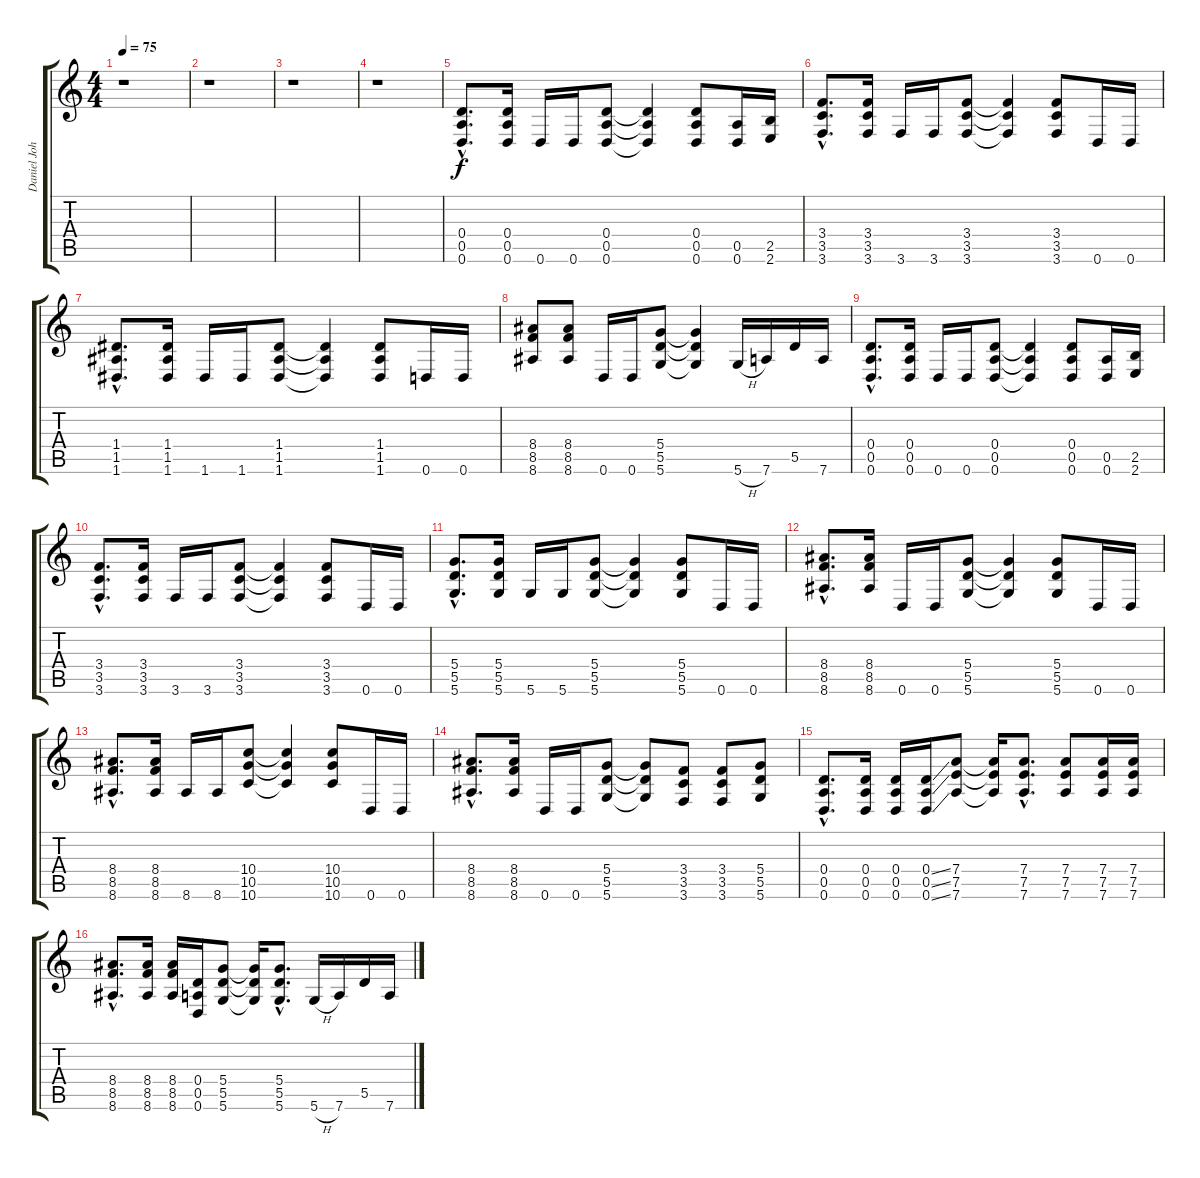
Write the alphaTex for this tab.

\track ("Daniel Johns (gtr3)" "Daniel Joh") {instrument distortionguitar}
\staff {score tabs}
\tuning (E4 B3 G3 D3 A2 D2) {hide}
\ts (4 4)
\tempo 75
\clef g2
\ks c
r.1{dy f} |
r.1 |
r.1 |
r.1 |
(0.4{hac} 0.5{hac} 0.6{hac}).8{d} (0.4 0.5 0.6).16 0.6.16 0.6.16 (0.4 0.5 0.6).8 (0.4{t} 0.5{t} 0.6{t}).4 (0.4 0.5 0.6).8 (0.5 0.6).16 (2.5 2.6).16 |
(3.4{hac} 3.5{hac} 3.6{hac}).8{d} (3.4 3.5 3.6).16 3.6.16 3.6.16 (3.4 3.5 3.6).8 (3.4{t} 3.5{t} 3.6{t}).4 (3.4 3.5 3.6).8 0.6.16 0.6.16 |
(1.4{hac} 1.5{hac} 1.6{hac}).8{d} (1.4 1.5 1.6).16 1.6.16 1.6.16 (1.4 1.5 1.6).8 (1.4{t} 1.5{t} 1.6{t}).4 (1.4 1.5 1.6).8 0.6.16 0.6.16 |
(8.4 8.5 8.6).8 (8.4 8.5 8.6).8 0.6.16 0.6.16 (5.4 5.5 5.6).8 (5.4{t} 5.5{t} 5.6{t}).4 5.6{h}.16 7.6.16 5.5.16 7.6.16 |
(0.4{hac} 0.5{hac} 0.6{hac}).8{d} (0.4 0.5 0.6).16 0.6.16 0.6.16 (0.4 0.5 0.6).8 (0.4{t} 0.5{t} 0.6{t}).4 (0.4 0.5 0.6).8 (0.5 0.6).16 (2.5 2.6).16 |
(3.4{hac} 3.5{hac} 3.6{hac}).8{d} (3.4 3.5 3.6).16 3.6.16 3.6.16 (3.4 3.5 3.6).8 (3.4{t} 3.5{t} 3.6{t}).4 (3.4 3.5 3.6).8 0.6.16 0.6.16 |
(5.4{hac} 5.5{hac} 5.6{hac}).8{d} (5.4 5.5 5.6).16 5.6.16 5.6.16 (5.4 5.5 5.6).8 (5.4{t} 5.5{t} 5.6{t}).4 (5.4 5.5 5.6).8 0.6.16 0.6.16 |
(8.4{hac} 8.5{hac} 8.6{hac}).8{d} (8.4 8.5 8.6).16 0.6.16 0.6.16 (5.4 5.5 5.6).8 (5.4{t} 5.5{t} 5.6{t}).4 (5.4 5.5 5.6).8 0.6.16 0.6.16 |
(8.4{hac} 8.5{hac} 8.6{hac}).8{d} (8.4 8.5 8.6).16 8.6.16 8.6.16 (10.4 10.5 10.6).8 (10.4{t} 10.5{t} 10.6{t}).4 (10.4 10.5 10.6).8 0.6.16 0.6.16 |
(8.4{hac} 8.5{hac} 8.6{hac}).8{d} (8.4 8.5 8.6).16 0.6.16 0.6.16 (5.4 5.5 5.6).8 (5.4{t} 5.5{t} 5.6{t}).8 (3.4 3.5 3.6).8 (3.4 3.5 3.6).8 (5.4 5.5 5.6).8 |
(0.4{hac} 0.5{hac} 0.6{hac}).8{d} (0.4 0.5 0.6).16 (0.4 0.5 0.6).16 (0.4{ss} 0.5{ss} 0.6{ss}).16 (7.4 7.5 7.6).8 (7.4{t} 7.5{t} 7.6{t}).16 (7.4{hac} 7.5{hac} 7.6{hac}).8{d} (7.4 7.5 7.6).8 (7.4 7.5 7.6).16 (7.4 7.5 7.6).16 |
(8.4{hac} 8.5{hac} 8.6{hac}).8{d} (8.4 8.5 8.6).16 (8.4 8.5 8.6).16 (0.4 0.5 0.6).16 (5.4 5.5 5.6).8 (5.4{t} 5.5{t} 5.6{t}).16 (5.4{hac} 5.5{hac} 5.6{hac}).8{d} 5.6{h}.16 7.6.16 5.5.16 7.6.16
